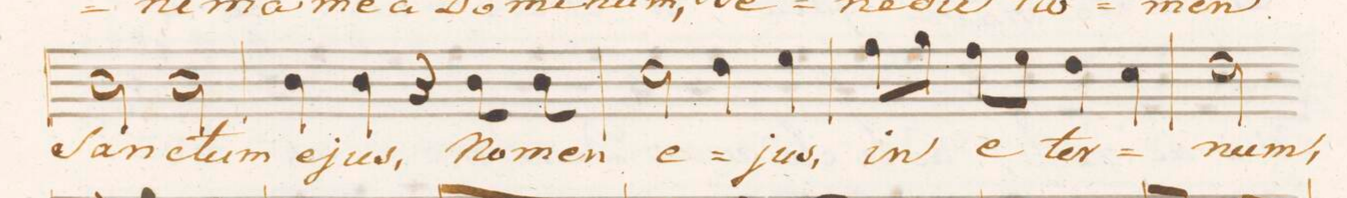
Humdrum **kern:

**kern	**text
*I"Tenore.	*
*clefC4	*
*k[]	*
*met(C.)	*
*M4/4	*
2A\	San-
2A\	-ctum
=11	=11
4A\	e-
4A\	-jus,
4r	.
8A\	No-
8A\	-men
=12	=12
2B\	e-
4c\	.
4d\	-jus,
=13	=13
8e\L	in
8f\J	.
8e\L	e-
8d\J	.
4c\	-ter-
4B\	.
=14	=14
2c\	-num,
*-	*-
